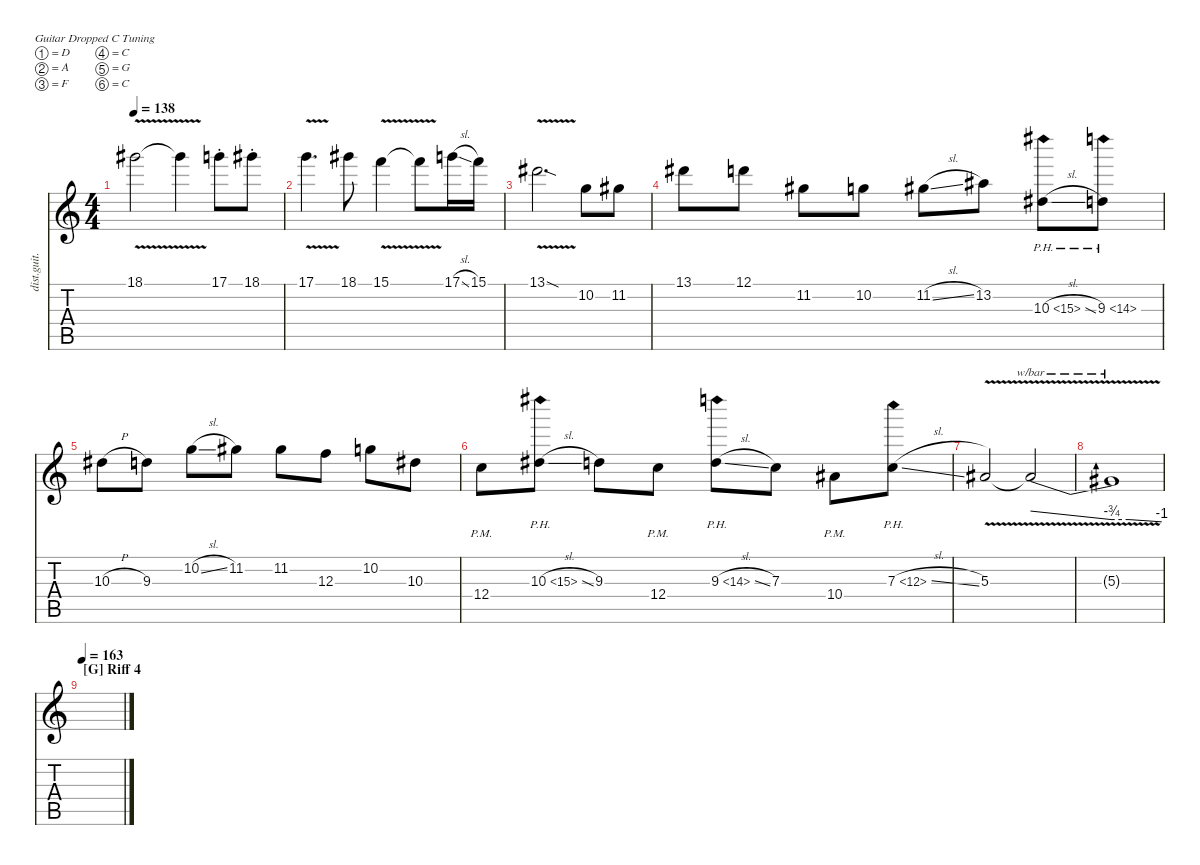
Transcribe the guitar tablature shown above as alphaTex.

\hideDynamics
\bracketExtendMode nobrackets
\track ("E.Guitar lead" "dist.guit.") {instrument overdrivenguitar}
\staff {score tabs}
\tuning (D4 A3 F3 C3 G2 C2)
\ts (4 4)
\tempo 138
\clef g2
\ks c
18.1{v acc #}.2{dy mf beam Down} 18.1{v t acc #}.4{beam Down} 17.1{st}.8{beam Down} 18.1{st acc #}.8{beam Down} |
17.1{v}.4{d beam Down} 18.1{acc #}.8{beam Down} 15.1{v}.4{beam Down} 15.1{v t}.8{beam Down} 17.1{sl}.16{beam Down} 15.1.16{beam Down} |
13.1{v sod acc #}.2{d beam Down} 10.2.8{beam Down} 11.2{acc #}.8{beam Down} |
13.1{acc #}.8{beam Down} 12.1.8{beam Down} 11.2{acc #}.8{beam Down} 10.2.8{beam Down} 11.2{sl acc #}.8{beam Down} 13.2{acc #}.8{beam Down} 10.3{ph 5 sl acc #}.8{beam Down} 9.3{ph 5}.8{beam Down} |
10.3{h acc #}.8{beam Down} 9.3.8{beam Down} 10.2{sl}.8{beam Down} 11.2{acc #}.8{beam Down} 11.2{acc #}.8{beam Down} 12.3.8{beam Down} 10.2.8{beam Down} 10.3{acc #}.8{beam Down} |
12.4{pm}.8{beam Down} 10.3{ph 5 sl acc #}.8{beam Down} 9.3.8{beam Down} 12.4{pm}.8{beam Down} 9.3{ph 5 sl}.8{beam Down} 7.3.8{beam Down} 10.4{pm acc #}.8{beam Down} 7.3{ph 5 sl}.8{beam Down} |
5.3{v acc #}.2{beam Up} 5.3{v t acc #}.2{tbe (dive default 0 0 60 -3) beam Up} |
5.3{v t acc #}.1{tbe (custom default 0 -3 21 -3 21 -3 60 -4) beam Up} |
\section ("G" "Riff 4")
\tempo 163
